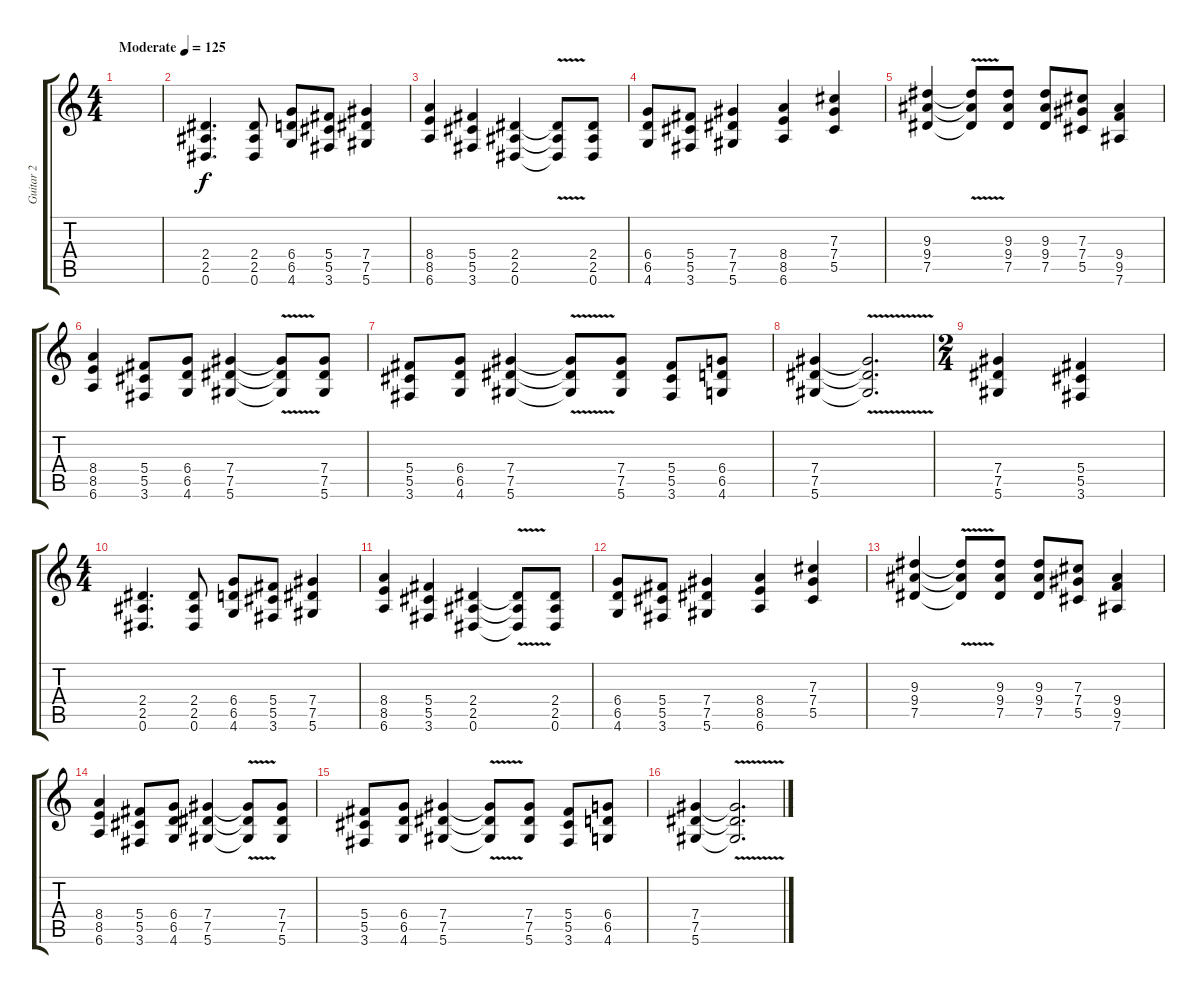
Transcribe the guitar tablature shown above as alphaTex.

\track ("Guitar 2" "Guitar 2") {instrument distortionguitar}
\staff {score tabs}
\tuning (Eb4 Bb3 Gb3 Db3 Ab2 Eb2) {hide}
\ts (4 4)
\tempo (125 "Moderate")
\clef g2
\ks c
|
(2.4 2.5 0.6).4{d} (2.4 2.5 0.6).8 (6.4 6.5 4.6).8 (5.4 5.5 3.6).8 (7.4 7.5 5.6).4 |
(8.4 8.5 6.6).4 (5.4 5.5 3.6).4 (2.4 2.5 0.6).4 (2.4{v t} 2.5{v t} 0.6{t}).8 (2.4 2.5 0.6).8 |
(6.4 6.5 4.6).8 (5.4 5.5 3.6).8 (7.4 7.5 5.6).4 (8.4 8.5 6.6).4 (7.3 7.4 5.5).4 |
(9.3 9.4 7.5).4 (9.3{v t} 9.4{v t} 7.5{v t}).8 (9.3 9.4 7.5).8 (9.3 9.4 7.5).8 (7.3 7.4 5.5).8 (9.4 9.5 7.6).4 |
(8.4 8.5 6.6).4 (5.4 5.5 3.6).8 (6.4 6.5 4.6).8 (7.4 7.5 5.6).4 (7.4{v t} 7.5{v t} 5.6{v t}).8 (7.4 7.5 5.6).8 |
(5.4 5.5 3.6).8 (6.4 6.5 4.6).8 (7.4 7.5 5.6).4 (7.4{v t} 7.5{v t} 5.6{v t}).8 (7.4 7.5 5.6).8 (5.4 5.5 3.6).8 (6.4 6.5 4.6).8 |
(7.4 7.5 5.6).4 (7.4{v t} 7.5{v t} 5.6{v t}).2{d} |
\ts (2 4)
(7.4 7.5 5.6).4 (5.4 5.5 3.6).4 |
\ts (4 4)
(2.4 2.5 0.6).4{d} (2.4 2.5 0.6).8 (6.4 6.5 4.6).8 (5.4 5.5 3.6).8 (7.4 7.5 5.6).4 |
(8.4 8.5 6.6).4 (5.4 5.5 3.6).4 (2.4 2.5 0.6).4 (2.4{v t} 2.5{v t} 0.6{t}).8 (2.4 2.5 0.6).8 |
(6.4 6.5 4.6).8 (5.4 5.5 3.6).8 (7.4 7.5 5.6).4 (8.4 8.5 6.6).4 (7.3 7.4 5.5).4 |
(9.3 9.4 7.5).4 (9.3{v t} 9.4{v t} 7.5{v t}).8 (9.3 9.4 7.5).8 (9.3 9.4 7.5).8 (7.3 7.4 5.5).8 (9.4 9.5 7.6).4 |
(8.4 8.5 6.6).4 (5.4 5.5 3.6).8 (6.4 6.5 4.6).8 (7.4 7.5 5.6).4 (7.4{v t} 7.5{v t} 5.6{v t}).8 (7.4 7.5 5.6).8 |
(5.4 5.5 3.6).8 (6.4 6.5 4.6).8 (7.4 7.5 5.6).4 (7.4{v t} 7.5{v t} 5.6{v t}).8 (7.4 7.5 5.6).8 (5.4 5.5 3.6).8 (6.4 6.5 4.6).8 |
(7.4 7.5 5.6).4 (7.4{v t} 7.5{v t} 5.6{v t}).2{d}
